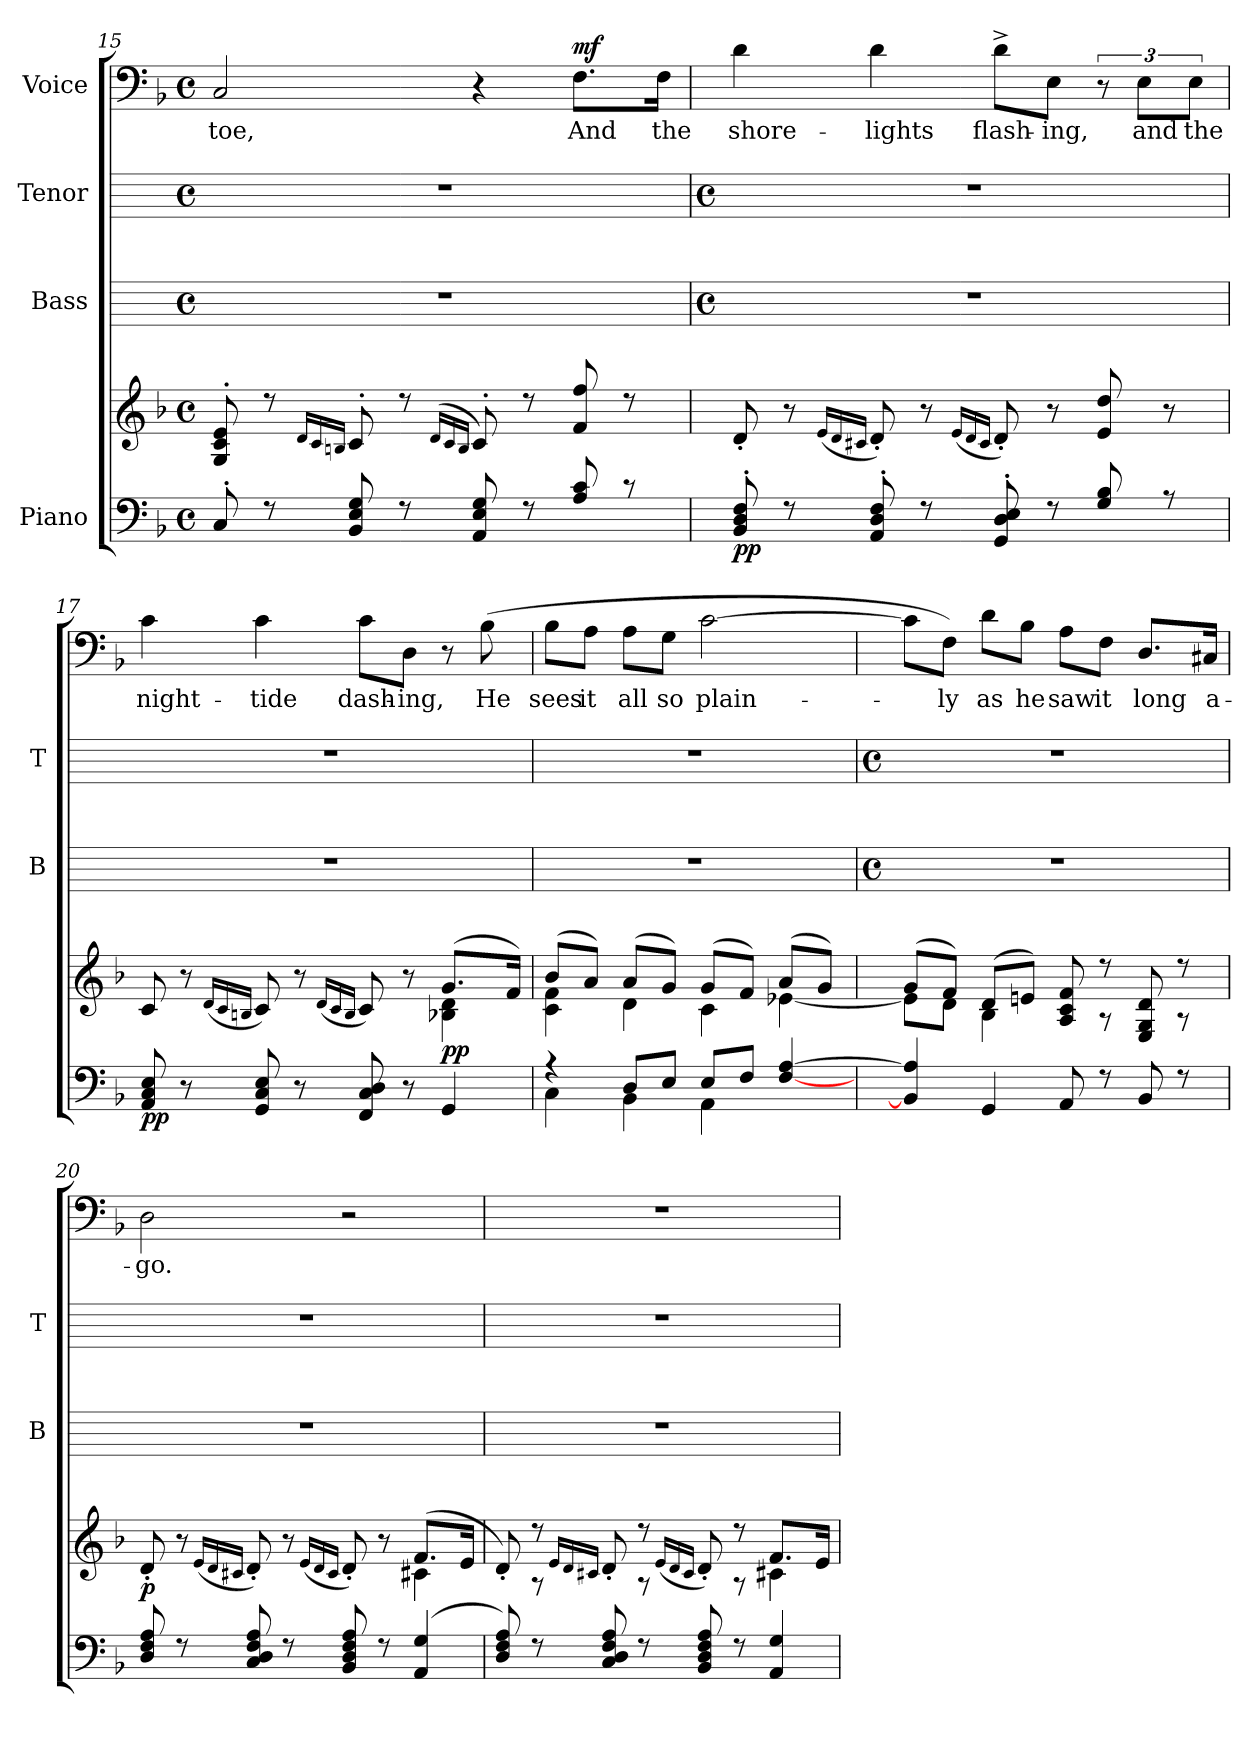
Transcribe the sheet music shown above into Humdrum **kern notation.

**kern	**kern	**dynam	**kern	**kern	**kern	**text	**dynam
*part4	*part4	*part4	*part3	*part2	*part1	*part1	*part1
*staff5	*staff4	*staff4/5	*staff3	*staff2	*staff1	*staff1	*staff1
*I"Piano	*	*	*I"Bass	*I"Tenor	*I"Voice	*	*
*	*	*	*I'B	*I'T	*	*	*
*clefF4	*clefG2	*	*	*	*clefF4	*	*
*k[b-]	*k[b-]	*	*	*	*k[b-]	*	*
*F:	*F:	*	*	*	*F:	*	*
*M4/4	*M4/4	*	*M4/4	*M4/4	*M4/4	*	*
*met(c)	*met(c)	*	*met(c)	*met(c)	*met(c)	*	*
=15	=15	=15	=15	=15	=15	=15	=15
*^	*^	*	*	*	*	*	*
!	!	!	!	!	!	!	!	!LO:LY:b	!
8C'	1ryy	8G/' 8c/' 8e/'	1ryy	.	1r	1r	2C	-toe,	.
8r	.	8r	.	.	.	.	.	.	.
.	.	16qqd/LL	.	.	.	.	.	.	.
.	.	16qqc/	.	.	.	.	.	.	.
.	.	16qqBn/JJ	.	.	.	.	.	.	.
8BB- 8E 8G	.	8c'/	.	.	.	.	.	.	.
8r	.	8r	.	.	.	.	.	.	.
.	.	(>16qqd/LL	.	.	.	.	.	.	.
.	.	16qqc/	.	.	.	.	.	.	.
.	.	16qqB/JJ	.	.	.	.	.	.	.
8AA 8E 8G	.	8c'/)	.	.	.	.	4r	.	.
8r	.	8r	.	.	.	.	.	.	.
!	!	!	!	!LO:DY:b=2	!	!	!	!LO:LY:b	!
!	!	!	!	!LO:DY:n=1:b	!	!	!	!	!LO:DY:b
8A 8c	.	8f/ 8ff/	.	sf sf	.	.	8.F\L	And	mf
8r	.	8r	.	.	.	.	.	.	.
!	!	!	!	!	!	!	!	!LO:LY:b	!
.	.	.	.	.	.	.	16F\Jk	the	.
!!LO:LB:g=z
=16	=16	=16	=16	=16	=16	=16	=16	=16	=16
*	*	*	*	*	*M4/4	*M4/4	*	*	*
*	*	*	*	*	*met(c)	*met(c)	*	*	*
!	!	!	!	!LO:DY:b=2	!	!	!	!LO:LY:b	!
!	!	!	!	!LO:DY:n=1:b	!	!	!	!	!
8BB-/' 8D/' 8F/'	1ryy	8d'/	2ryy	p p	1r	1r	4d	shore-	.
8r	.	8r	.	.	.	.	.	.	.
.	.	(>16qqe/LL	.	.	.	.	.	.	.
.	.	16qqd/	.	.	.	.	.	.	.
.	.	16qqc#X/JJ	.	.	.	.	.	.	.
!	!	!	!	!	!	!	!	!LO:LY:b	!
8AA/' 8D/' 8F/'	.	8d'/)	.	.	.	.	4d	-lights	.
8r	.	8r	.	.	.	.	.	.	.
.	.	(>16qqe/LL	.	.	.	.	.	.	.
.	.	16qqd/	.	.	.	.	.	.	.
.	.	16qqc#/JJ	.	.	.	.	.	.	.
!	!	!	!	!	!	!	!	!LO:LY:b	!
8GG/' 8D/' 8E/'	.	8d'/)	2ryy	.	.	.	8d^\L	flash-	.
!	!	!	!	!	!	!	!	!LO:LY:b	!
8r	.	8r	.	.	.	.	8E\J	-ing,	.
!	!	!	!	!LO:DY:n=2:b=2	!	!	!	!	!
!	!	!	!	!LO:DY:n=3:b	!	!	!	!	!
8G/ 8B-/	.	8e/ 8dd/	.	sf sf	.	.	12r	.	.
!	!	!	!	!	!	!	!	!LO:LY:b	!
.	.	.	.	.	.	.	12E\L	and	.
8r	.	8r	.	.	.	.	.	.	.
!	!	!	!	!	!	!	!	!LO:LY:b	!
.	.	.	.	.	.	.	12E\J	the	.
=17	=17	=17	=17	=17	=17	=17	=17	=17	=17
!	!	!	!	!LO:DY:b=2	!	!	!	!LO:LY:b	!
!	!	!	!	!LO:DY:n=1:b	!	!	!	!	!
8AA/ 8C/ 8E/	2.ryy	8c/	2.ryy	p p	1r	1r	4c	night-	.
8r	.	8r	.	.	.	.	.	.	.
.	.	(>16qqd/LL	.	.	.	.	.	.	.
.	.	16qqc/	.	.	.	.	.	.	.
.	.	16qqBn/JJ	.	.	.	.	.	.	.
!	!	!	!	!	!	!	!	!LO:LY:b	!
8GG/ 8C/ 8E/	.	8c/)	.	.	.	.	4c	-tide	.
8r	.	8r	.	.	.	.	.	.	.
.	.	(>16qqd/LL	.	.	.	.	.	.	.
.	.	16qqc/	.	.	.	.	.	.	.
.	.	16qqB/JJ	.	.	.	.	.	.	.
!	!	!	!	!	!	!	!	!LO:LY:b	!
8FF/ 8C/ 8D/	.	8c/)	.	.	.	.	8c\L	dash-	.
!	!	!	!	!	!	!	!	!LO:LY:b	!
8r	.	8r	.	.	.	.	8D\J	-ing,	.
!	!	!	!	!LO:DY:n=2:b	!	!	!	!	!
4ryy	4GG/	(>8.g/L	4B-\ 4d\	pp	.	.	8r	.	.
!	!	!	!	!	!	!	!	!LO:LY:b	!
.	.	.	.	.	.	.	(>8B-\	He	.
.	.	16f/J)	.	.	.	.	.	.	.
=18	=18	=18	=18	=18	=18	=18	=18	=18	=18
!	!	!	!	!	!	!	!	!LO:LY:b	!
4r	4C\	(>8b-/L	4c\ 4f\	.	1r	1r	8B-\L	sees	.
!	!	!	!	!	!	!	!	!LO:LY:b	!
.	.	8a/J)	.	.	.	.	8A\J	it	.
!	!	!	!	!	!	!	!	!LO:LY:b	!
8D/L	4BB-\	(>8a/L	4d\	.	.	.	8A\L	all	.
!	!	!	!	!	!	!	!	!LO:LY:b	!
8E/J	.	8g/J)	.	.	.	.	8G\J	so	.
!	!	!	!	!	!	!	!	!LO:LY:b	!
8E/L	4AA\	(>8g/L	4c\	.	.	.	[2c	plain-	.
8F/J	.	8f/J)	.	.	.	.	.	.	.
[4F/ [4A/	4ryy	(>8a/L	[4e-X\	.	.	.	.	.	.
.	.	8g/J)	.	.	.	.	.	.	.
!!LO:LB:g=z
=19	=19	=19	=19	=19	=19	=19	=19	=19	=19
*	*	*	*	*	*M4/4	*M4/4	*	*	*
*	*	*	*	*	*met(c)	*met(c)	*	*	*
4BB-/] 4A/]	1ryy	(>8g/L	8e-\L]	.	1r	1r	8c\L]	.	.
!	!	!	!	!	!	!	!	!LO:LY:b	!
.	.	8f/J)	8d\J	.	.	.	8F\J)	ly	.
!	!	!	!	!	!	!	!	!LO:LY:b	!
4GG/	.	(>8d/L	4B-\	.	.	.	8d\L	as	.
!	!	!	!	!	!	!	!	!LO:LY:b	!
.	.	8en/J)	.	.	.	.	8B-\J	he	.
!	!	!	!	!	!	!	!	!LO:LY:b	!
8AA/	.	8A/ 8c/ 8f/	8ryy	.	.	.	8A\L	saw	.
!	!	!	!	!	!	!	!	!LO:LY:b	!
8r	.	8r	8r	.	.	.	8F\J	it	.
!	!	!	!	!	!	!	!	!LO:LY:b	!
8BB-/	.	8E/ 8G/ 8d/	8ryy	.	.	.	8.D/L	long	.
8r	.	8r	8r	.	.	.	.	.	.
!	!	!	!	!	!	!	!	!LO:LY:b	!
.	.	.	.	.	.	.	16C#X/Jk	a-	.
=20	=20	=20	=20	=20	=20	=20	=20	=20	=20
!	!	!	!	!LO:DY:b	!	!	!	!LO:LY:b	!
8D/ 8F/ 8A/	1ryy	8d'/	2.ryy	p	1r	1r	2D	-go.	.
8r	.	8r	.	.	.	.	.	.	.
.	.	(>16qqe/LL	.	.	.	.	.	.	.
.	.	16qqd/	.	.	.	.	.	.	.
.	.	16qqc#X/JJ	.	.	.	.	.	.	.
8C/ 8D/ 8F/ 8A/	.	8d'/)	.	.	.	.	.	.	.
8r	.	8r	.	.	.	.	.	.	.
.	.	(>16qqe/LL	.	.	.	.	.	.	.
.	.	16qqd/	.	.	.	.	.	.	.
.	.	16qqc#/JJ	.	.	.	.	.	.	.
8BB-/ 8D/ 8F/ 8A/	.	8d'/)	.	.	.	.	2r	.	.
8r	.	8r	.	.	.	.	.	.	.
(>4AA/ 4G/	.	(>8.f/L	4c#X\	.	.	.	.	.	.
.	.	16e/J	.	.	.	.	.	.	.
=21	=21	=21	=21	=21	=21	=21	=21	=21	=21
8D/ 8F/ 8A/)	1ryy	8d'/)	8ryy	.	1r	1r	1r	.	.
8r	.	8r	8r	.	.	.	.	.	.
.	.	16qqe/LL	.	.	.	.	.	.	.
.	.	16qqd/	.	.	.	.	.	.	.
.	.	16qqc#X/JJ	.	.	.	.	.	.	.
8C/ 8D/ 8F/ 8A/	.	8d'/)	8ryy	.	.	.	.	.	.
8r	.	8r	8r	.	.	.	.	.	.
.	.	(>16qqe/LL	.	.	.	.	.	.	.
.	.	16qqd/	.	.	.	.	.	.	.
.	.	16qqc#/JJ	.	.	.	.	.	.	.
8BB-/ 8D/ 8F/ 8A/	.	8d'/)	8ryy	.	.	.	.	.	.
8r	.	8r	8r	.	.	.	.	.	.
4AA/ 4G/	.	(>8.f/L	4c#X\	.	.	.	.	.	.
.	.	16e/J	.	.	.	.	.	.	.
*v	*v	*	*	*	*	*	*	*	*
*	*v	*v	*	*	*	*	*	*
=	=	=	=	=	=	=	=
*-	*-	*-	*-	*-	*-	*-	*-
